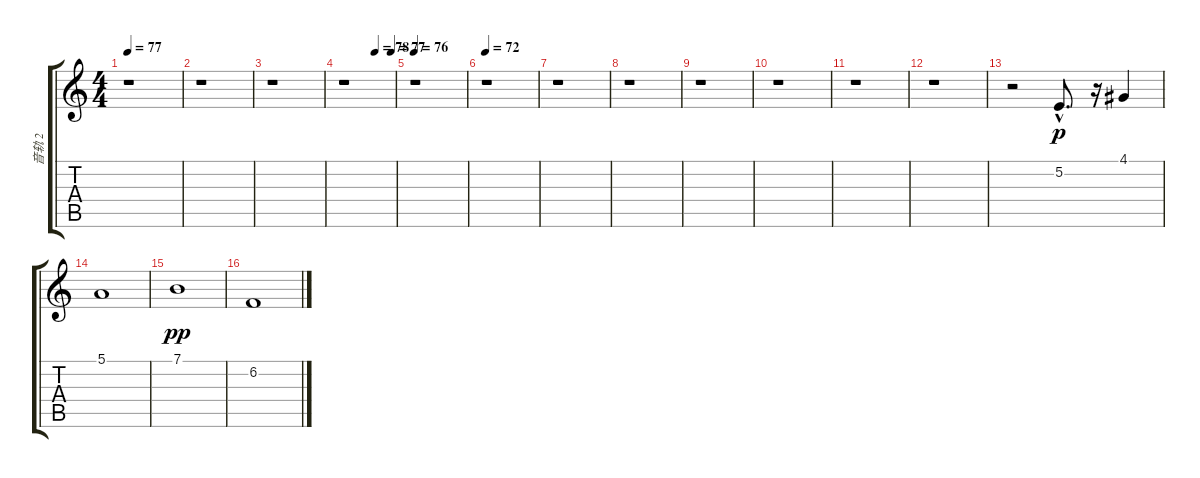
\track ("音轨 2" "音轨 2") {instrument recorder}
\staff {score tabs}
\tuning (E4 B3 G3 D3 A2 E2) {hide}
\ts (4 4)
\tempo 77
\clef g2
\ks c
r.1{dy p instrument recorder} |
r.1 |
r.1 |
\tempo (78 0.625)
\tempo (77 0.9375)
r.1 |
\tempo 76
r.1 |
\tempo 72
r.1 |
r.1 |
r.1 |
r.1 |
r.1 |
r.1 |
r.1 |
r.2 5.2{hac}.8{d} r.16 4.1.4 |
5.1.1 |
7.1.1{dy pp} |
6.2.1
